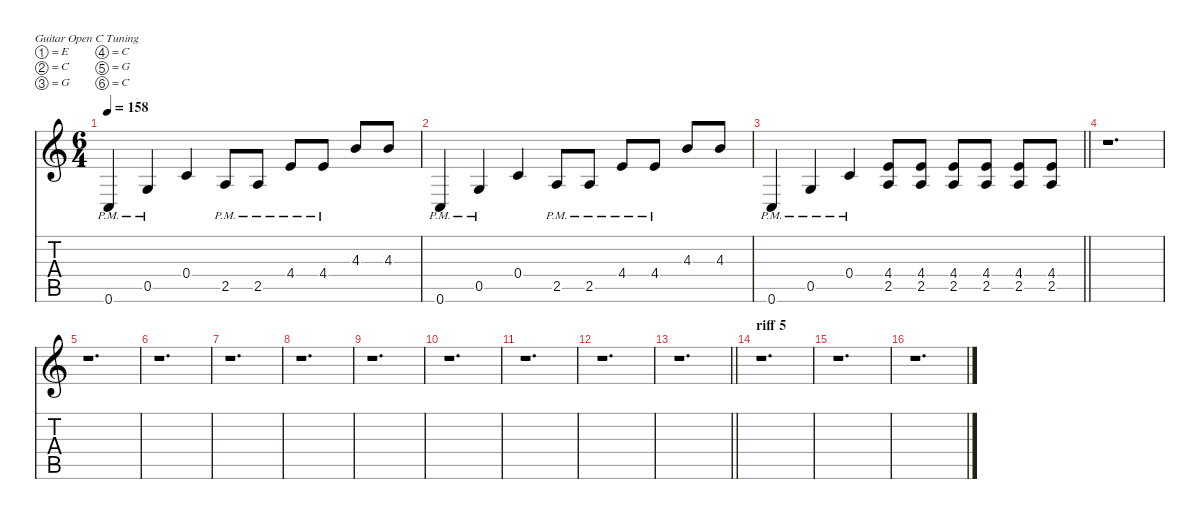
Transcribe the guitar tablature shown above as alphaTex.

\defaultSystemsLayout 4
\hideDynamics
\bracketExtendMode nobrackets
\singleTrackTrackNamePolicy hidden
\multiTrackTrackNamePolicy hidden
\firstSystemTrackNameMode fullname
\firstSystemTrackNameOrientation horizontal
\otherSystemsTrackNameOrientation horizontal
\track ("Leads" "dist.guit.") {instrument distortionguitar}
\staff {score tabs}
\tuning (E4 C4 G3 C3 G2 C2)
\ts (6 4)
\tempo 158
\clef g2
\ks c
0.6{pm}.4{dy f beam Up} 0.5{pm}.4{beam Up} 0.4.4{beam Up} 2.5{pm}.8{beam Up} 2.5{pm}.8{beam Up} 4.4{pm}.8{beam Up} 4.4{pm}.8{beam Up} 4.3.8{beam Up} 4.3.8{beam Up} |
0.6{pm}.4{beam Up} 0.5{pm}.4{beam Up} 0.4.4{beam Up} 2.5{pm}.8{beam Up} 2.5{pm}.8{beam Up} 4.4{pm}.8{beam Up} 4.4{pm}.8{beam Up} 4.3.8{beam Up} 4.3.8{beam Up} |
\barLineRight lightlight
0.6{pm}.4{beam Up} 0.5{pm}.4{beam Up} 0.4{pm}.4{beam Up} (4.4 2.5).8{beam Up} (4.4 2.5).8{beam Up} (4.4 2.5).8{beam Up} (4.4 2.5).8{beam Up} (4.4 2.5).8{beam Up} (4.4 2.5).8{beam Up} |
r.1{d beam Down} |
r.1{d beam Down} |
r.1{d beam Down} |
r.1{d beam Down} |
r.1{d beam Down} |
r.1{d beam Down} |
r.1{d beam Down} |
r.1{d beam Down} |
r.1{d beam Down} |
\barLineRight lightlight
r.1{d beam Down} |
\section ("" "riff 5")
r.1{d beam Down} |
r.1{d beam Down} |
r.1{d beam Down}
